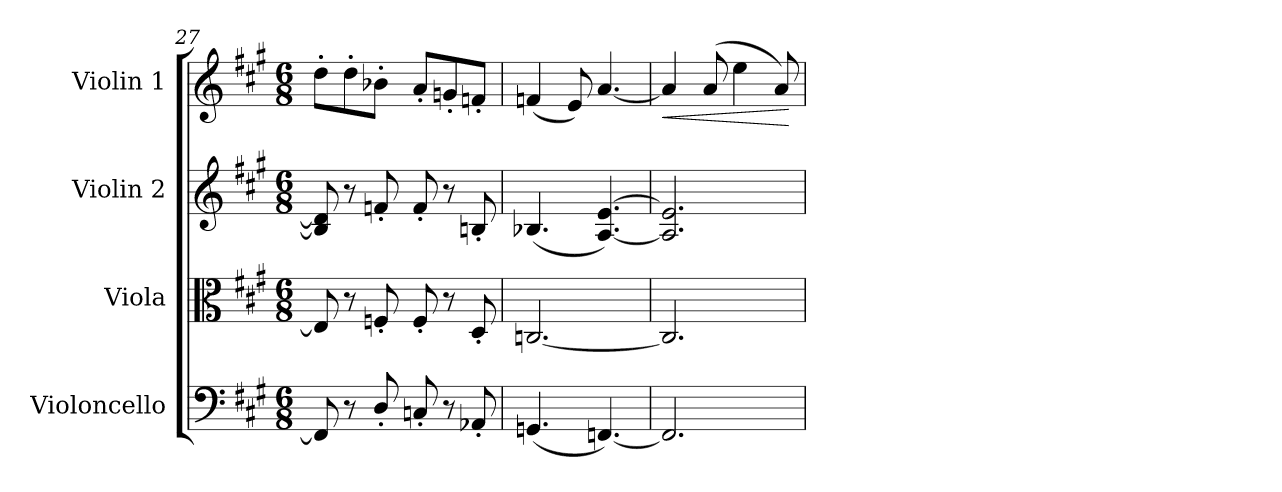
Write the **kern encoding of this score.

**kern	**kern	**kern	**kern	**dynam
*part4	*part3	*part2	*part1	*part1
*staff4	*staff3	*staff2	*staff1	*staff1
*I"Violoncello	*I"Viola	*I"Violin 2	*I"Violin 1	*
*I'Vc	*I'Vla	*I'Vln	*I'Vln	*
*clefF4	*clefC3	*clefG2	*clefG2	*
*k[f#c#g#]	*k[f#c#g#]	*k[f#c#g#]	*k[f#c#g#]	*
*M6/8	*M6/8	*M6/8	*M6/8	*
=27	=27	=27	=27	=27
8FF/]	8E/]	8B-/] 8d/]	8dd'\L	.
8r	8r	8r	8dd'\	.
8D'/	8Fn'/	8fn'/	8b-X'\J	.
8Cn'/	8F'/	8f'/	8a'/L	.
8r	8r	8r	8gn'/	.
8AA-X'/	8D'/	8Bn'/	8fn'/J	.
=28	=28	=28	=28	=28
(4.GGn/	[2.Cn/	(4.B-X/	(4fn/	.
.	.	.	8e/)	.
[4.FFn/)	.	[4.A/ [4.e/)	[4.a/	.
=29	=29	=29	=29	=29
!	!	!	!	!LO:HP:b
2.FF/]	2.C/]	2.A/] 2.e/]	4a/]	<
.	.	.	(8a/	.
.	.	.	4ee\	.
.	.	.	8a/)	.
.	.	.	.	[
=	=	=	=	=
*-	*-	*-	*-	*-
